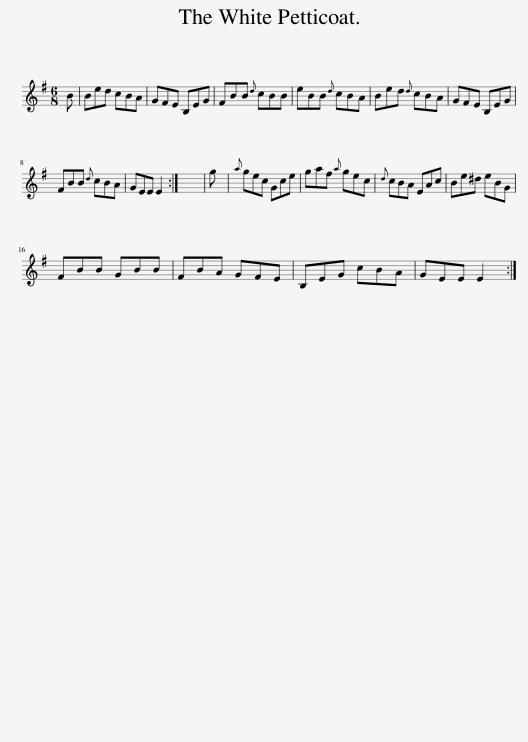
X:1
L:1/8
M:6/8
I:linebreak $
K:Emin
V:1 treble
V:1
 B | Bed cBA | GFE B,EG | FBB{d} cBB | eBB{d} cBA | %5
 Bed{d} cBA | GFE B,EG |$ FBB{d} cBA | GEE E2 :| x6 | %10
 g |{a} gec Gce | gaf{a} gec |{d} cBA EAc | Be^d eBG |$ %15
 FBB GBB | FBA GFE | B,EG cBA | GEE E2 :| %19
